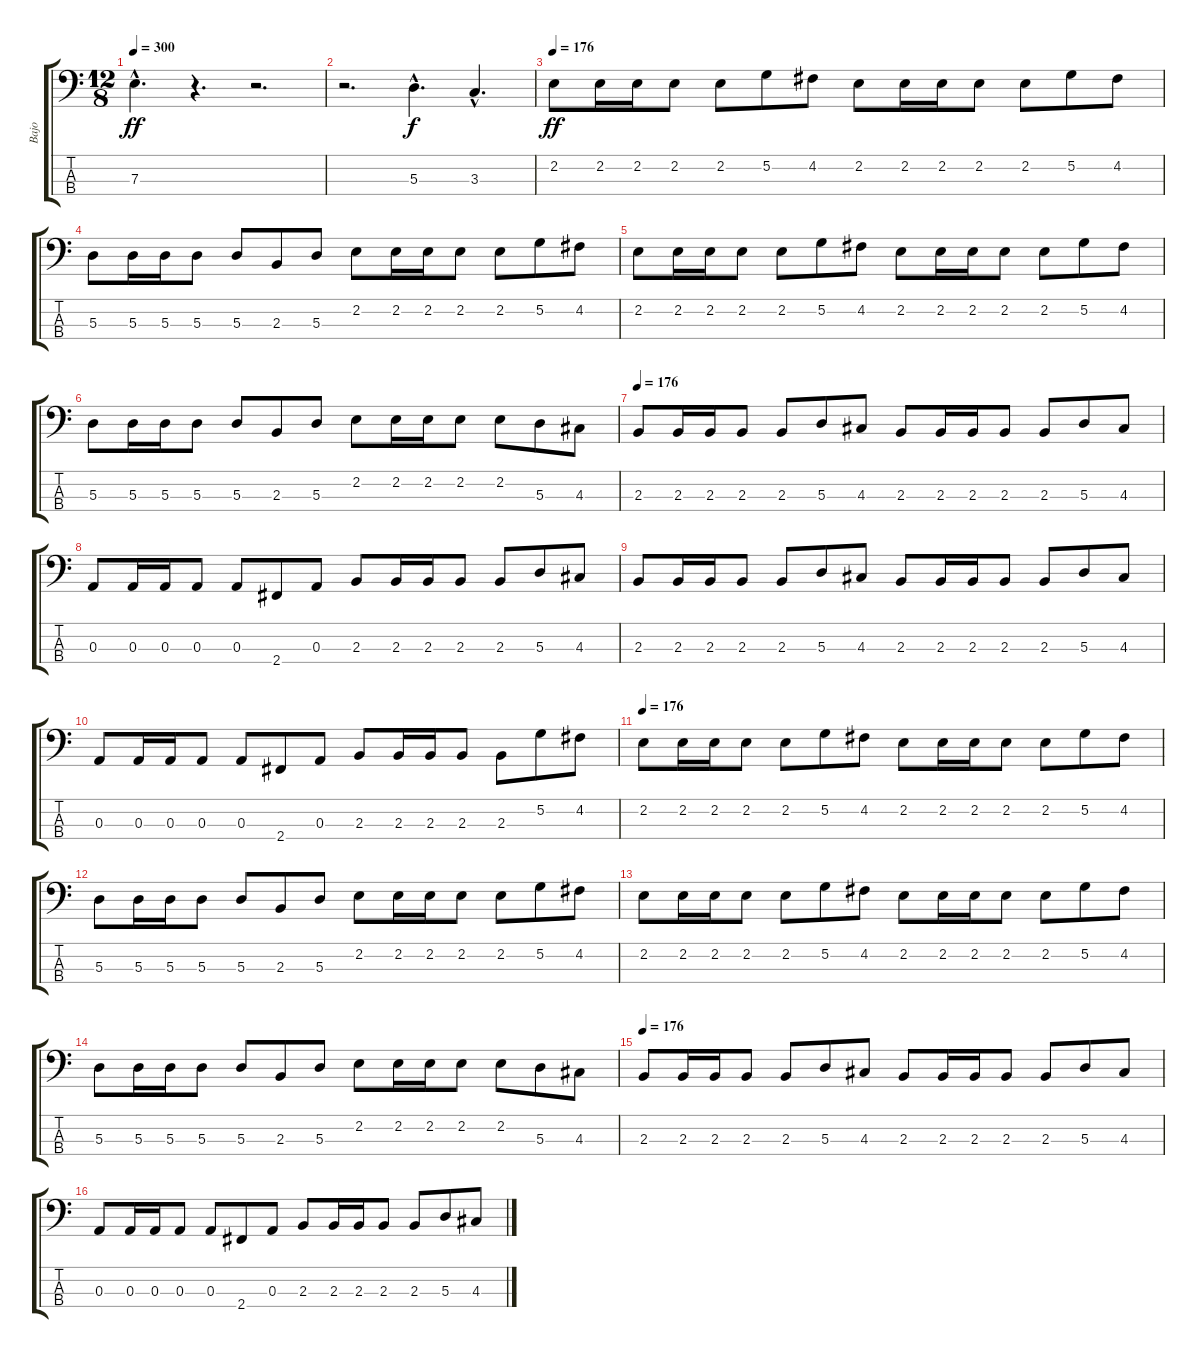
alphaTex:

\track ("Bajo" "Bajo") {instrument electricbasspick}
\staff {score tabs}
\tuning (G2 D2 A1 E1) {hide}
\ts (12 8)
\tempo 300
\clef f4
\ks c
7.3{hac}.4{d dy ff} r.4{d} r.2{d} |
r.2{d} 5.3{hac}.4{d dy f} 3.3{hac}.4{d} |
\tempo 176
2.2.8{dy ff} 2.2.16 2.2.16 2.2.8 2.2.8 5.2.8 4.2.8 2.2.8 2.2.16 2.2.16 2.2.8 2.2.8 5.2.8 4.2.8 |
5.3.8 5.3.16 5.3.16 5.3.8 5.3.8 2.3.8 5.3.8 2.2.8 2.2.16 2.2.16 2.2.8 2.2.8 5.2.8 4.2.8 |
2.2.8 2.2.16 2.2.16 2.2.8 2.2.8 5.2.8 4.2.8 2.2.8 2.2.16 2.2.16 2.2.8 2.2.8 5.2.8 4.2.8 |
5.3.8 5.3.16 5.3.16 5.3.8 5.3.8 2.3.8 5.3.8 2.2.8 2.2.16 2.2.16 2.2.8 2.2.8 5.3.8 4.3.8 |
\tempo 176
2.3.8 2.3.16 2.3.16 2.3.8 2.3.8 5.3.8 4.3.8 2.3.8 2.3.16 2.3.16 2.3.8 2.3.8 5.3.8 4.3.8 |
0.3.8 0.3.16 0.3.16 0.3.8 0.3.8 2.4.8 0.3.8 2.3.8 2.3.16 2.3.16 2.3.8 2.3.8 5.3.8 4.3.8 |
2.3.8 2.3.16 2.3.16 2.3.8 2.3.8 5.3.8 4.3.8 2.3.8 2.3.16 2.3.16 2.3.8 2.3.8 5.3.8 4.3.8 |
0.3.8 0.3.16 0.3.16 0.3.8 0.3.8 2.4.8 0.3.8 2.3.8 2.3.16 2.3.16 2.3.8 2.3.8 5.2.8 4.2.8 |
\tempo 176
2.2.8 2.2.16 2.2.16 2.2.8 2.2.8 5.2.8 4.2.8 2.2.8 2.2.16 2.2.16 2.2.8 2.2.8 5.2.8 4.2.8 |
5.3.8 5.3.16 5.3.16 5.3.8 5.3.8 2.3.8 5.3.8 2.2.8 2.2.16 2.2.16 2.2.8 2.2.8 5.2.8 4.2.8 |
2.2.8 2.2.16 2.2.16 2.2.8 2.2.8 5.2.8 4.2.8 2.2.8 2.2.16 2.2.16 2.2.8 2.2.8 5.2.8 4.2.8 |
5.3.8 5.3.16 5.3.16 5.3.8 5.3.8 2.3.8 5.3.8 2.2.8 2.2.16 2.2.16 2.2.8 2.2.8 5.3.8 4.3.8 |
\tempo 176
2.3.8 2.3.16 2.3.16 2.3.8 2.3.8 5.3.8 4.3.8 2.3.8 2.3.16 2.3.16 2.3.8 2.3.8 5.3.8 4.3.8 |
0.3.8 0.3.16 0.3.16 0.3.8 0.3.8 2.4.8 0.3.8 2.3.8 2.3.16 2.3.16 2.3.8 2.3.8 5.3.8 4.3.8
